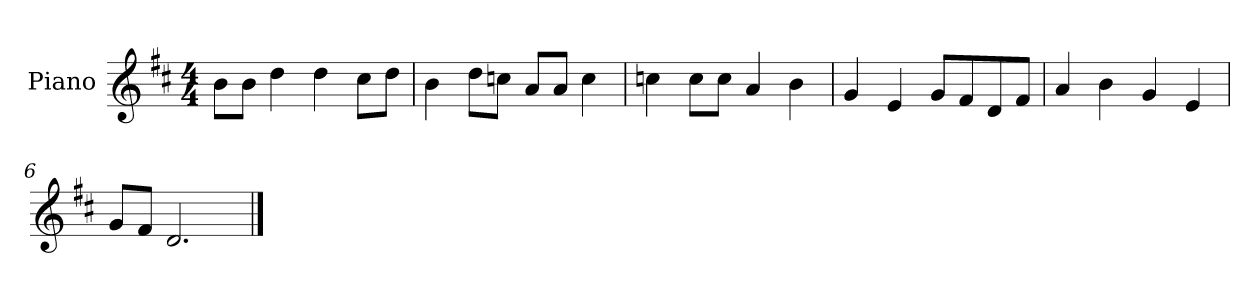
**kern
*part1
*staff1
*I"Piano
*I'P-no
*clefG2
*k[f#c#]
*M4/4
*MM90
=1
8b\L
8b\J
4dd\
4dd\
8cc#\L
8dd\J
=2
4b\
8dd\L
8ccn\J
8a/L
8a/J
4cc\
=3
4ccn\
8cc\L
8cc\J
4a/
4b\
=4
4g/
4e/
8g/L
8f#/
8d/
8f#/J
=5
4a/
4b\
4g/
4e/
=6
8g/L
8f#/J
2.d/
==
*-
